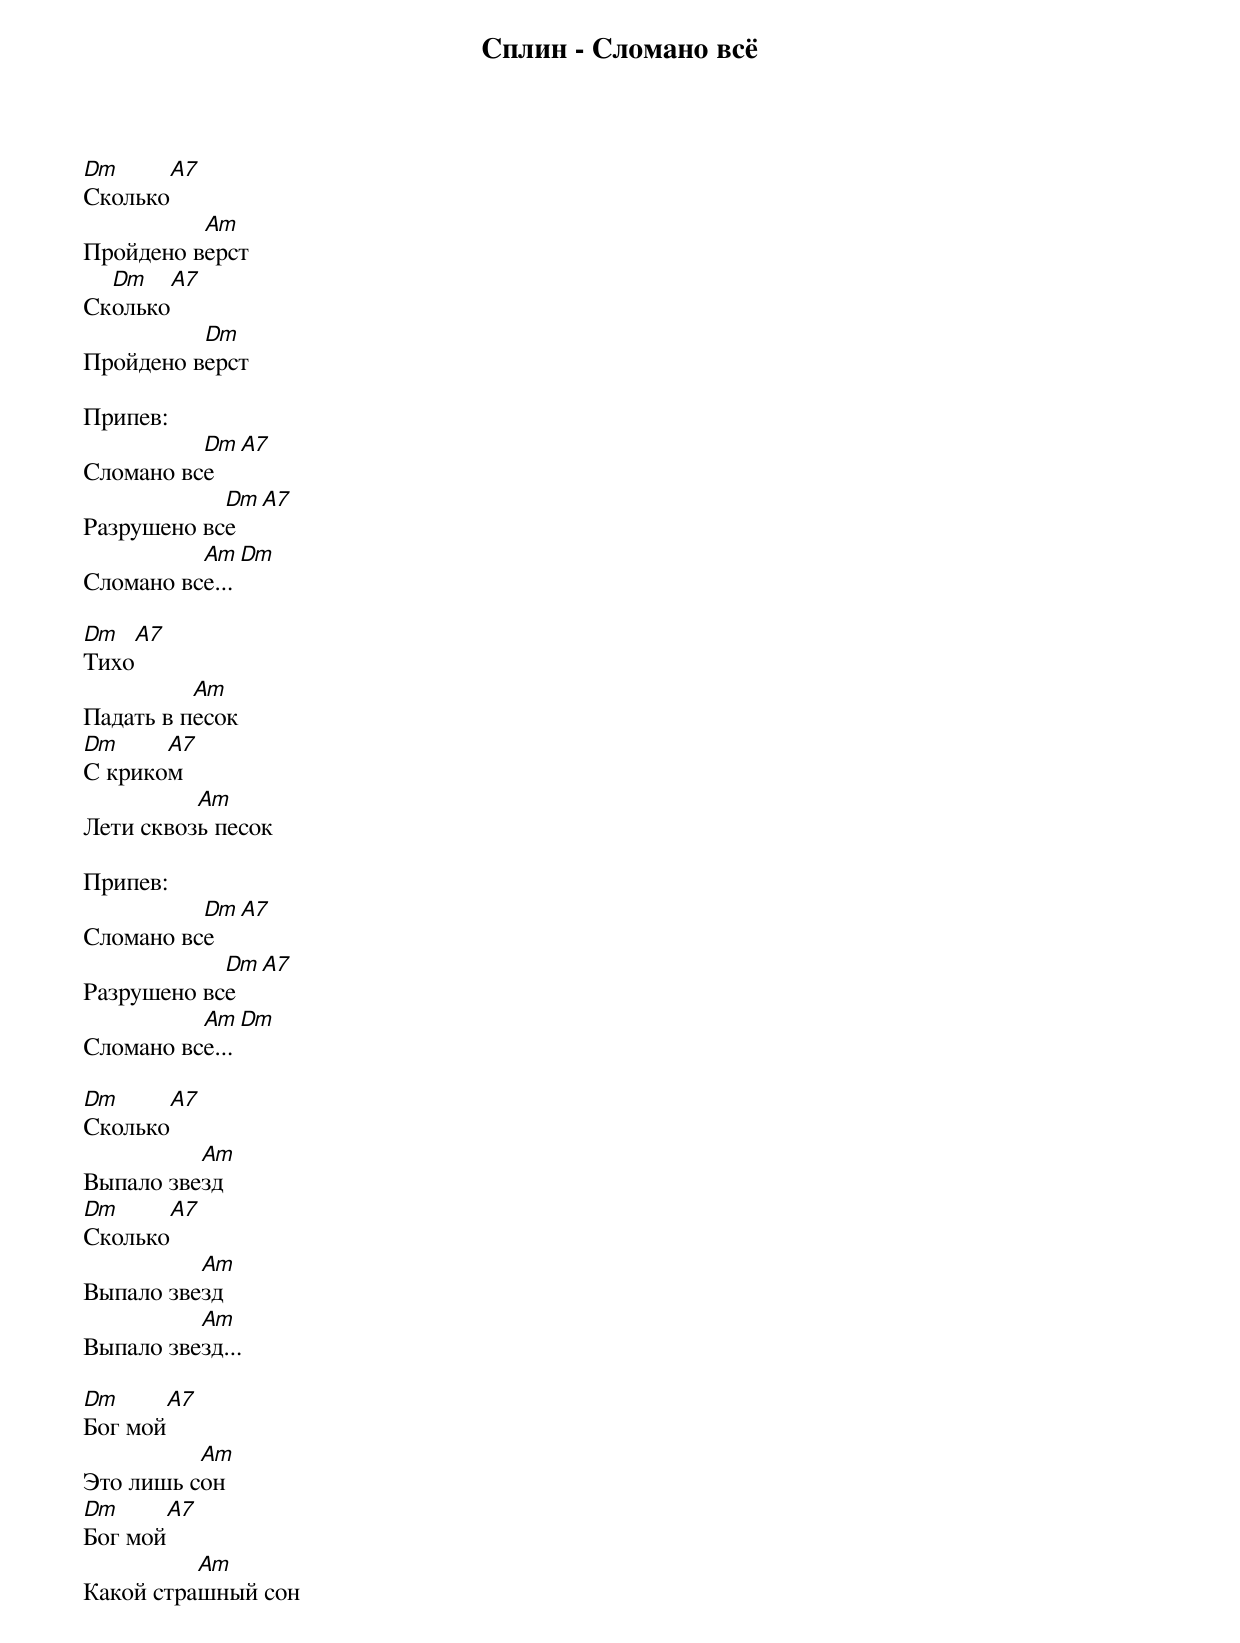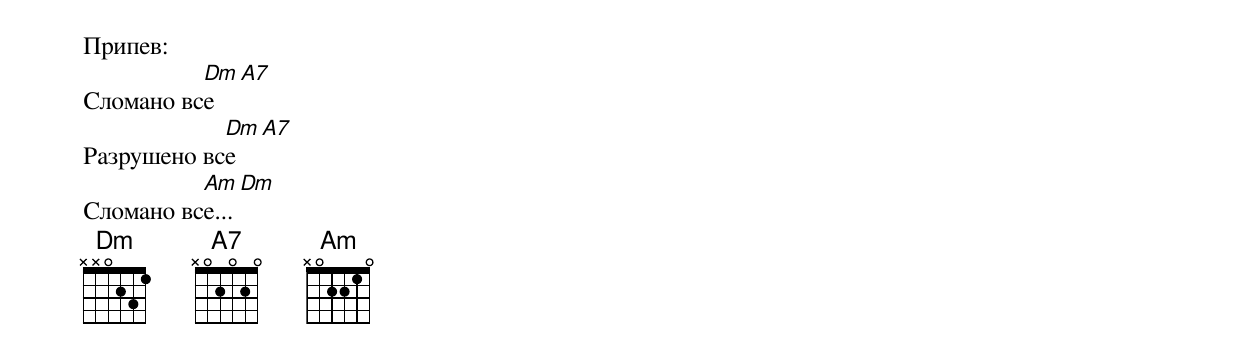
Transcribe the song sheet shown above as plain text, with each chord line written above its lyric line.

Сплин - Сломано всё

Dm     A7
Сколько
          Am
Пройдено верст
  Dm   A7
Сколько
          Dm
Пройдено верст

Припев:
          Dm A7
Сломано все
            Dm A7
Разрушено все
          Am  Dm
Сломано все...

Dm  A7
Тихо
          Am
Падать в песок
Dm     A7
С криком
          Am
Лети сквозь песок

Припев:
          Dm A7
Сломано все
            Dm A7
Разрушено все
          Am  Dm
Сломано все...

Dm     A7
Сколько
          Am
Выпало звезд
Dm     A7
Сколько
          Am
Выпало звезд
          Am
Выпало звезд...

Dm     A7
Бог мой
          Am
Это лишь сон
Dm     A7
Бог мой
          Am
Какой страшный сон

Припев:
          Dm A7
Сломано все
            Dm A7
Разрушено все
          Am  Dm
Сломано все...
